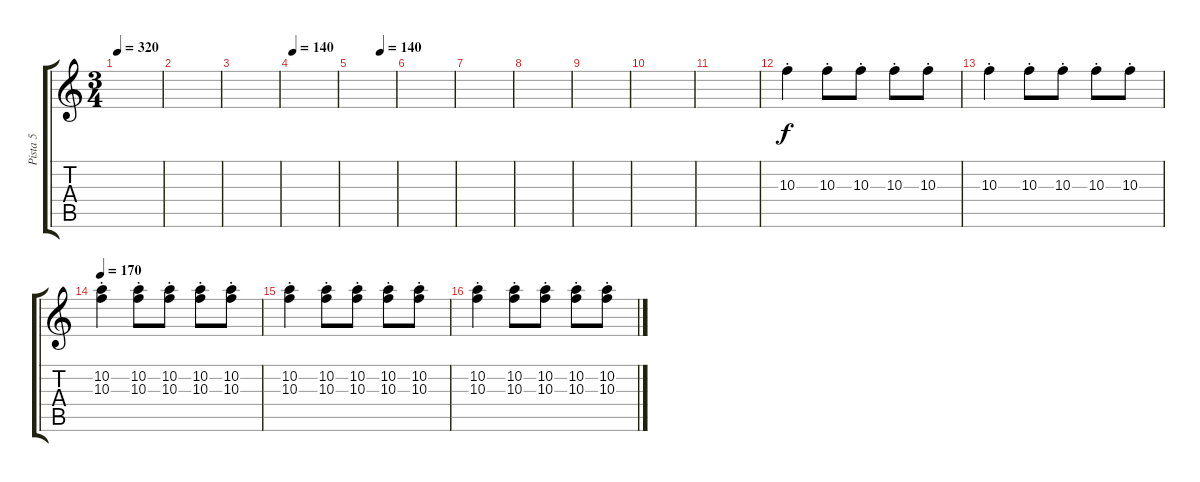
\track ("Pista 5" "Pista 5") {instrument distortionguitar}
\staff {score tabs}
\tuning (E4 B3 G3 D3 A2 D2) {hide}
\ts (3 4)
\tempo 320
\clef g2
\ks c
|
|
|
\tempo 140
|
\tempo (140 0.6666666666666666)
|
|
|
|
|
|
|
10.3{st}.4 10.3{st}.8 10.3{st}.8 10.3{st}.8 10.3{st}.8 |
10.3{st}.4 10.3{st}.8 10.3{st}.8 10.3{st}.8 10.3{st}.8 |
\tempo 170
(10.2{st} 10.3{st}).4 (10.2{st} 10.3{st}).8 (10.2{st} 10.3{st}).8 (10.2{st} 10.3{st}).8 (10.2{st} 10.3{st}).8 |
(10.2{st} 10.3{st}).4 (10.2{st} 10.3{st}).8 (10.2{st} 10.3{st}).8 (10.2{st} 10.3{st}).8 (10.2{st} 10.3{st}).8 |
(10.2{st} 10.3{st}).4 (10.2{st} 10.3{st}).8 (10.2{st} 10.3{st}).8 (10.2{st} 10.3{st}).8 (10.2{st} 10.3{st}).8
